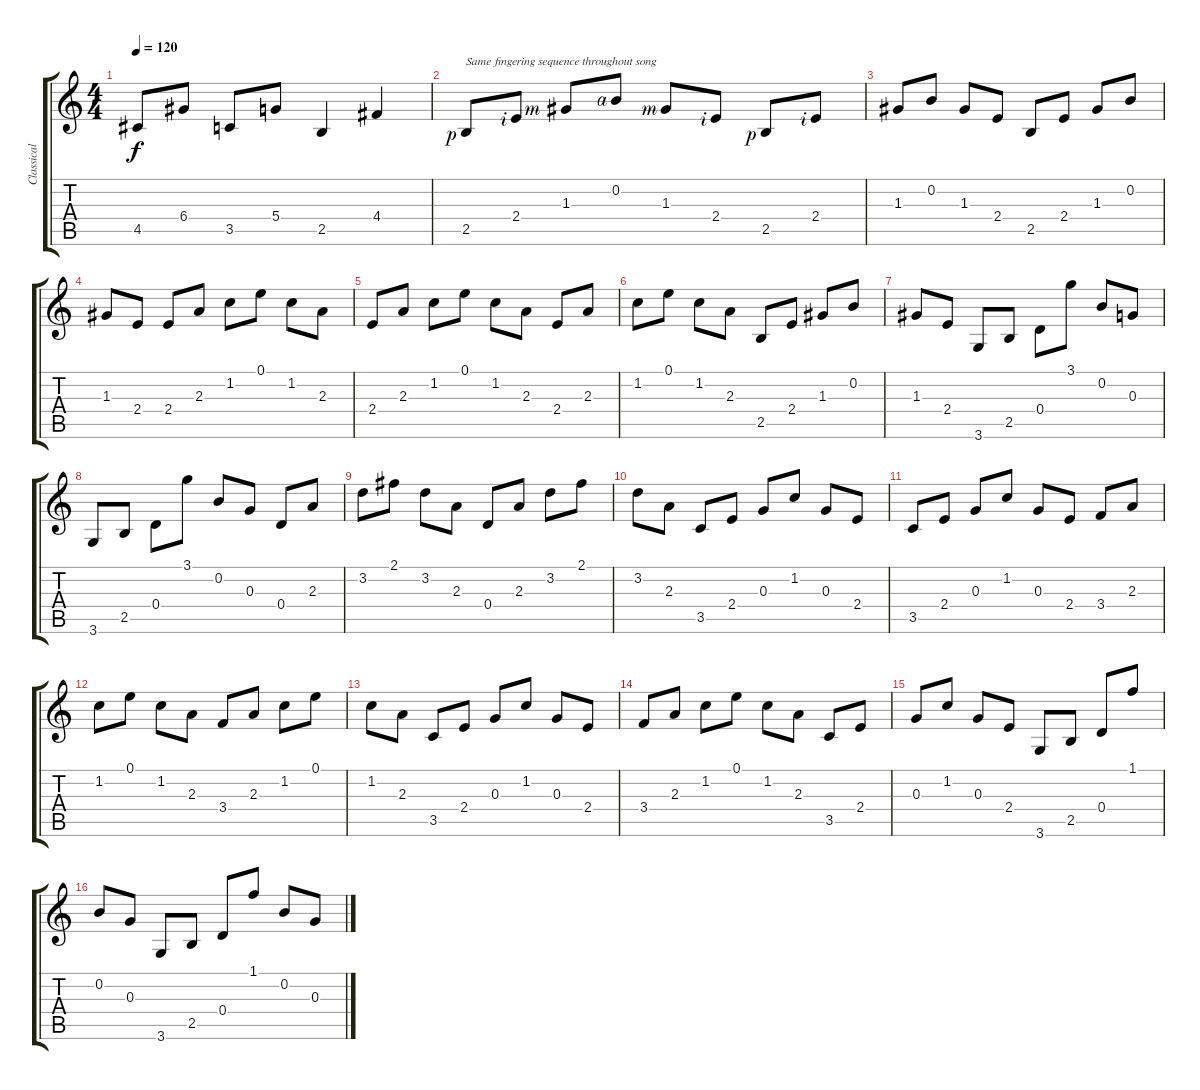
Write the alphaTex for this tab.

\track ("Classical Guitar" "Classical ") {instrument acousticguitarnylon}
\staff {score tabs}
\tuning (E4 B3 G3 D3 A2 E2) {hide}
\ts (4 4)
\tempo 120
\clef g2
\ks c
4.5.8{dy f instrument acousticguitarnylon} 6.4.8 3.5.8 5.4.8 2.5.4 4.4.4 |
2.5{rf 1}.8{txt "Same fingering sequence throughout song"} 2.4{rf 2}.8 1.3{rf 3}.8 0.2{rf 4}.8 1.3{rf 3}.8 2.4{rf 2}.8 2.5{rf 1}.8 2.4{rf 2}.8 |
1.3.8 0.2.8 1.3.8 2.4.8 2.5.8 2.4.8 1.3.8 0.2.8 |
1.3.8 2.4.8 2.4.8 2.3.8 1.2.8 0.1.8 1.2.8 2.3.8 |
2.4.8 2.3.8 1.2.8 0.1.8 1.2.8 2.3.8 2.4.8 2.3.8 |
1.2.8 0.1.8 1.2.8 2.3.8 2.5.8 2.4.8 1.3.8 0.2.8 |
1.3.8 2.4.8 3.6.8 2.5.8 0.4.8 3.1.8 0.2.8 0.3.8 |
3.6.8 2.5.8 0.4.8 3.1.8 0.2.8 0.3.8 0.4.8 2.3.8 |
3.2.8 2.1.8 3.2.8 2.3.8 0.4.8 2.3.8 3.2.8 2.1.8 |
3.2.8 2.3.8 3.5.8 2.4.8 0.3.8 1.2.8 0.3.8 2.4.8 |
3.5.8 2.4.8 0.3.8 1.2.8 0.3.8 2.4.8 3.4.8 2.3.8 |
1.2.8 0.1.8 1.2.8 2.3.8 3.4.8 2.3.8 1.2.8 0.1.8 |
1.2.8 2.3.8 3.5.8 2.4.8 0.3.8 1.2.8 0.3.8 2.4.8 |
3.4.8 2.3.8 1.2.8 0.1.8 1.2.8 2.3.8 3.5.8 2.4.8 |
0.3.8 1.2.8 0.3.8 2.4.8 3.6.8 2.5.8 0.4.8 1.1.8 |
0.2.8 0.3.8 3.6.8 2.5.8 0.4.8 1.1.8 0.2.8 0.3.8
